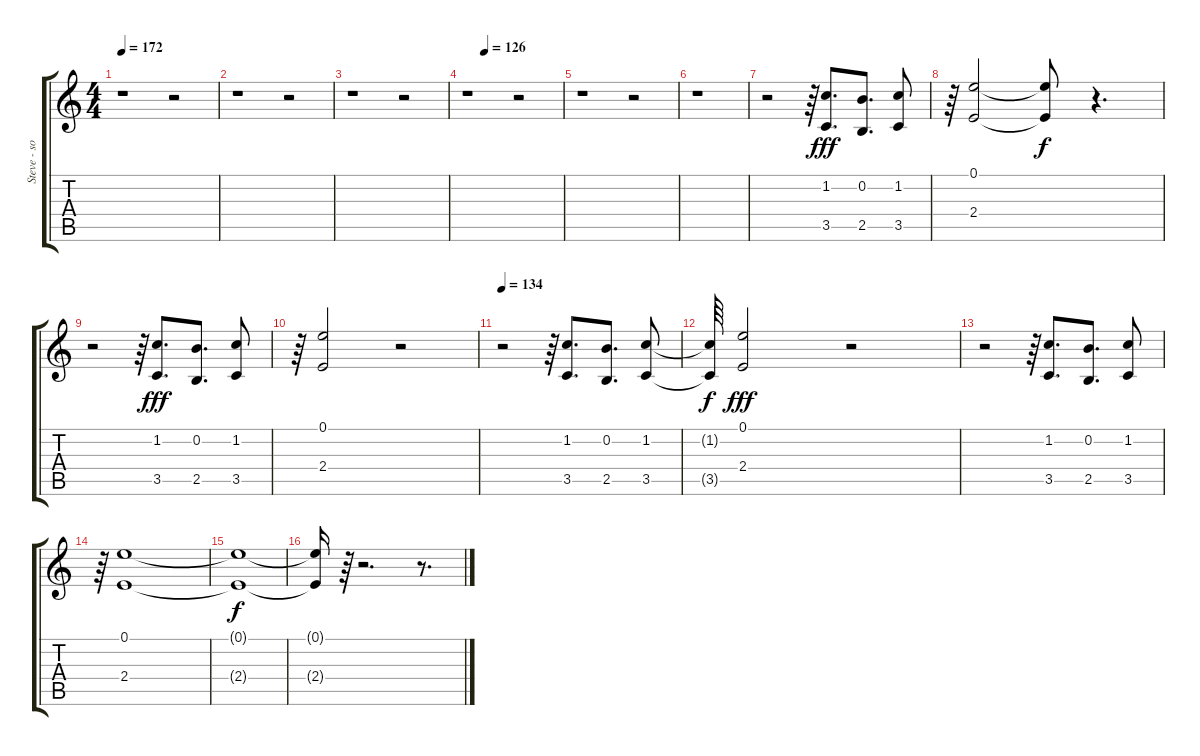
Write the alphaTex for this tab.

\track ("Steve - sologuitar" "Steve - so") {instrument distortionguitar}
\staff {score tabs}
\tuning (E4 B3 G3 D3 A2 E2) {hide}
\ts (4 4)
\tempo 172
\clef g2
\ks c
r.1{dy f} r.2 |
r.1 r.2 |
\tempo (126 1.390625)
r.1 r.2 |
r.1 r.2 |
r.1 r.2 |
r.1 |
r.2 r.64 (1.2 3.5).8{d dy fff volume 12 instrument distortionguitar} (0.2 2.5).8{d} (1.2 3.5).8 |
r.64 (0.1 2.4).2 (0.1{t} 2.4{t}).8{dy f} r.4{d} |
r.2 r.64 (1.2 3.5).8{d dy fff} (0.2 2.5).8{d} (1.2 3.5).8 |
r.64 (0.1 2.4).2 r.2 |
\tempo 134
r.2 r.64 (1.2 3.5).8{d} (0.2 2.5).8{d} (1.2 3.5).8 |
(1.2{t} 3.5{t}).64{dy f} (0.1 2.4).2{dy fff} r.2 |
r.2 r.64 (1.2 3.5).8{d} (0.2 2.5).8{d} (1.2 3.5).8 |
r.64 (0.1 2.4).1 |
(0.1{t} 2.4{t}).1{dy f} |
(0.1{t} 2.4{t}).16 r.64 r.2{d} r.8{d}
